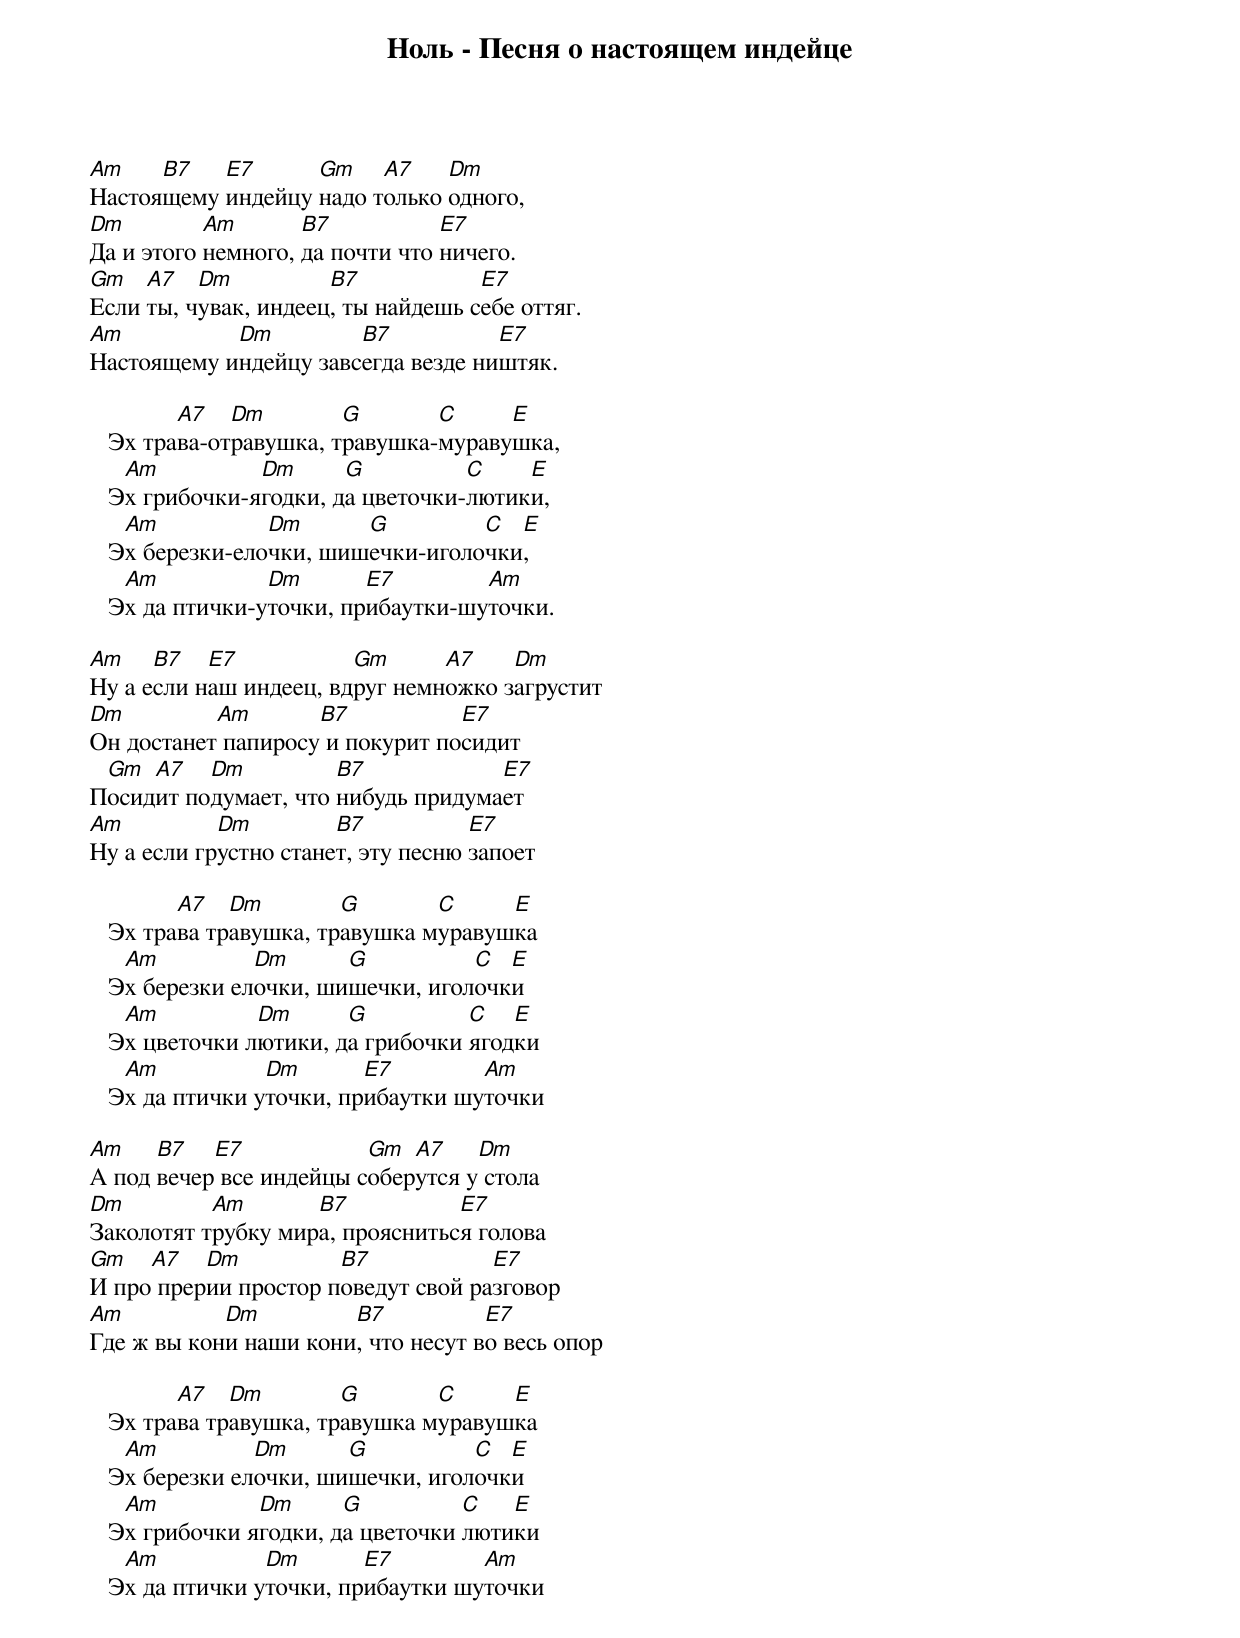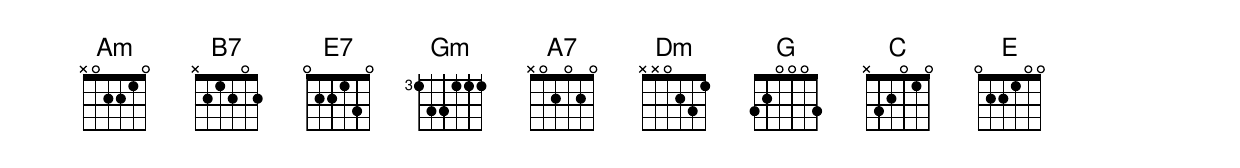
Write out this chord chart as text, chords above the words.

Ноль - Песня о настоящем индейце

 Am    B7   E7      Gm    A7    Dm
 Настоящему индейцу надо только одного,
 Dm         Am       B7           E7
 Да и этого немного, да почти что ничего.
 Gm   A7   Dm          B7            E7
 Если ты, чувак, индеец, ты найдешь себе оттяг.
 Am          Dm         B7           E7
 Настоящему индейцу завсегда везде ништяк.

          A7   Dm        G       C     E
    Эх трава-отравушка, травушка-муравушка,
     Am          Dm      G          C    E
    Эх грибочки-ягодки, да цветочки-лютики,
     Am           Dm      G         C  E
    Эх березки-елочки, шишечки-иголочки,
     Am           Dm       E7        Am
    Эх да птички-уточки, прибаутки-шуточки.

 Am    B7   E7           Gm      A7    Dm
 Hy а если наш индеец, вдруг немножко загрустит
 Dm         Am       B7           E7
 Он достанет папиросу и покурит посидит
  Gm  A7   Dm          B7            E7
 Посидит подумает, что нибудь придумает
 Am          Dm         B7           E7
 Hy а если грустно станет, эту песню запоет

          A7   Dm        G       C     E
    Эх трава травушка, травушка муравушка
     Am          Dm      G          C  E
    Эх березки елочки, шишечки, иголочки
     Am          Dm      G          C   E
    Эх цветочки лютики, да грибочки ягодки
     Am           Dm       E7        Am
    Эх да птички уточки, прибаутки шуточки

 Am    B7   E7            Gm  A7    Dm
 А под вечер все индейцы соберутся y стола
 Dm         Am       B7           E7
 Заколотят трубку мира, проясниться голова
 Gm   A7   Dm          B7            E7
 И про прерии простор поведут свой разговор
 Am          Dm         B7           E7
 Где ж вы кони наши кони, что несут во весь опор

          A7   Dm        G       C     E
    Эх трава травушка, травушка муравушка
     Am          Dm      G          C  E
    Эх березки елочки, шишечки, иголочки
     Am          Dm      G          C   E
    Эх грибочки ягодки, да цветочки лютики
     Am           Dm       E7        Am
    Эх да птички уточки, прибаутки шуточки
